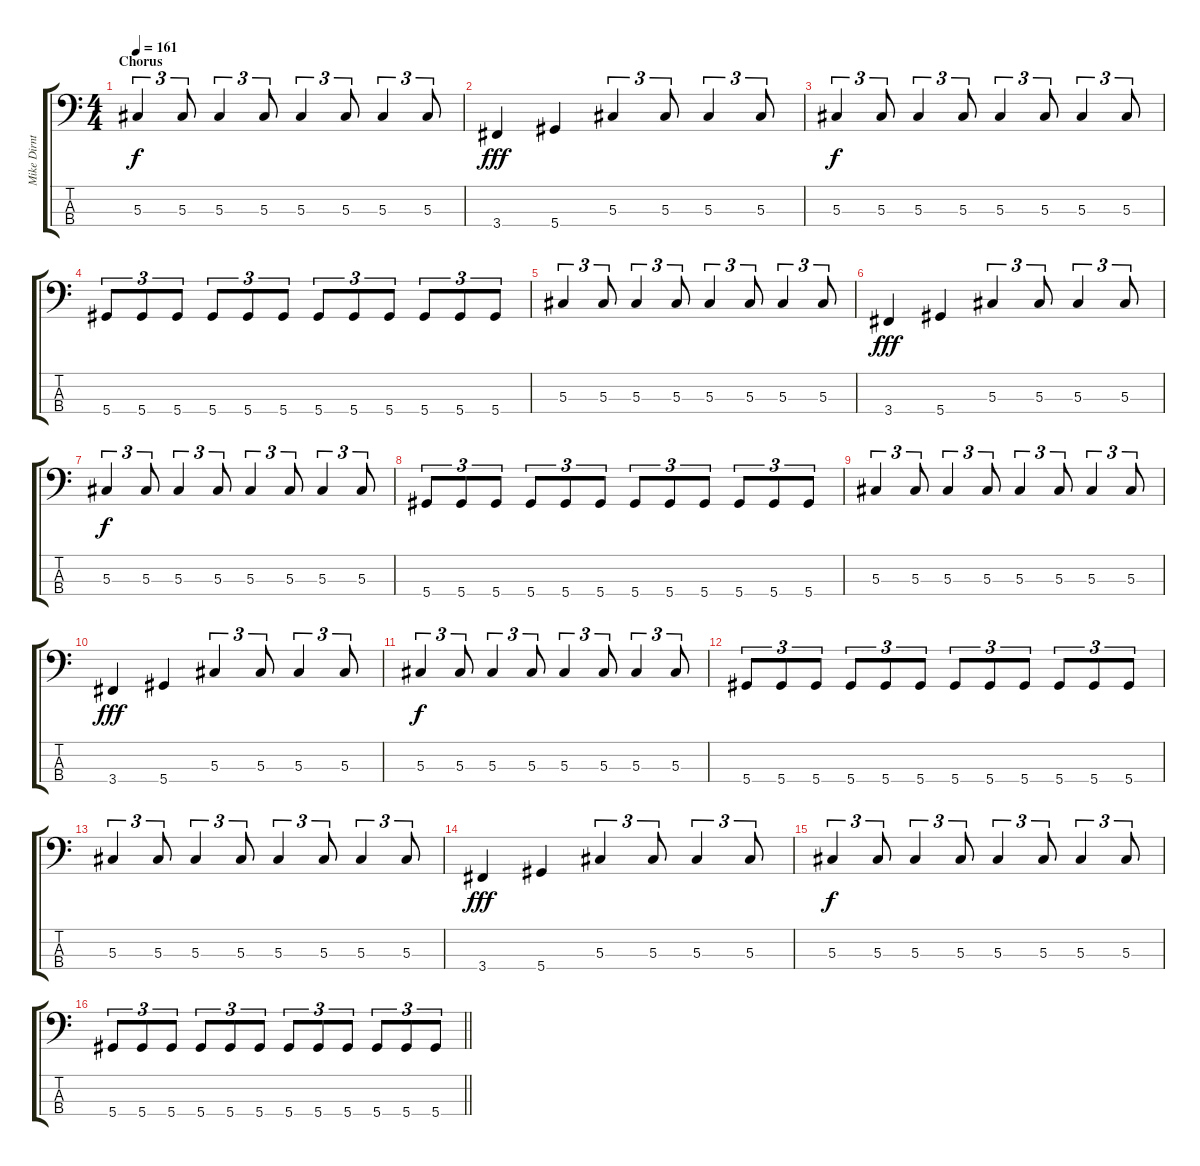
\track ("Mike Dirnt - Bass" "Mike Dirnt") {instrument electricbasspick}
\staff {score tabs}
\tuning (Gb2 Db2 Ab1 Eb1) {hide}
\ts (4 4)
\section ("" "Chorus")
\tempo 161
\clef f4
\ks c
5.3.4{tu (3 2) dy f} 5.3.8{tu (3 2)} 5.3.4{tu (3 2)} 5.3.8{tu (3 2)} 5.3.4{tu (3 2)} 5.3.8{tu (3 2)} 5.3.4{tu (3 2)} 5.3.8{tu (3 2)} |
3.4.4{dy fff} 5.4.4 5.3.4{tu (3 2)} 5.3.8{tu (3 2)} 5.3.4{tu (3 2)} 5.3.8{tu (3 2)} |
5.3.4{tu (3 2) dy f} 5.3.8{tu (3 2)} 5.3.4{tu (3 2)} 5.3.8{tu (3 2)} 5.3.4{tu (3 2)} 5.3.8{tu (3 2)} 5.3.4{tu (3 2)} 5.3.8{tu (3 2)} |
5.4.8{tu (3 2)} 5.4.8{tu (3 2)} 5.4.8{tu (3 2)} 5.4.8{tu (3 2)} 5.4.8{tu (3 2)} 5.4.8{tu (3 2)} 5.4.8{tu (3 2)} 5.4.8{tu (3 2)} 5.4.8{tu (3 2)} 5.4.8{tu (3 2)} 5.4.8{tu (3 2)} 5.4.8{tu (3 2)} |
5.3.4{tu (3 2)} 5.3.8{tu (3 2)} 5.3.4{tu (3 2)} 5.3.8{tu (3 2)} 5.3.4{tu (3 2)} 5.3.8{tu (3 2)} 5.3.4{tu (3 2)} 5.3.8{tu (3 2)} |
3.4.4{dy fff} 5.4.4 5.3.4{tu (3 2)} 5.3.8{tu (3 2)} 5.3.4{tu (3 2)} 5.3.8{tu (3 2)} |
5.3.4{tu (3 2) dy f} 5.3.8{tu (3 2)} 5.3.4{tu (3 2)} 5.3.8{tu (3 2)} 5.3.4{tu (3 2)} 5.3.8{tu (3 2)} 5.3.4{tu (3 2)} 5.3.8{tu (3 2)} |
5.4.8{tu (3 2)} 5.4.8{tu (3 2)} 5.4.8{tu (3 2)} 5.4.8{tu (3 2)} 5.4.8{tu (3 2)} 5.4.8{tu (3 2)} 5.4.8{tu (3 2)} 5.4.8{tu (3 2)} 5.4.8{tu (3 2)} 5.4.8{tu (3 2)} 5.4.8{tu (3 2)} 5.4.8{tu (3 2)} |
5.3.4{tu (3 2)} 5.3.8{tu (3 2)} 5.3.4{tu (3 2)} 5.3.8{tu (3 2)} 5.3.4{tu (3 2)} 5.3.8{tu (3 2)} 5.3.4{tu (3 2)} 5.3.8{tu (3 2)} |
3.4.4{dy fff} 5.4.4 5.3.4{tu (3 2)} 5.3.8{tu (3 2)} 5.3.4{tu (3 2)} 5.3.8{tu (3 2)} |
5.3.4{tu (3 2) dy f} 5.3.8{tu (3 2)} 5.3.4{tu (3 2)} 5.3.8{tu (3 2)} 5.3.4{tu (3 2)} 5.3.8{tu (3 2)} 5.3.4{tu (3 2)} 5.3.8{tu (3 2)} |
5.4.8{tu (3 2)} 5.4.8{tu (3 2)} 5.4.8{tu (3 2)} 5.4.8{tu (3 2)} 5.4.8{tu (3 2)} 5.4.8{tu (3 2)} 5.4.8{tu (3 2)} 5.4.8{tu (3 2)} 5.4.8{tu (3 2)} 5.4.8{tu (3 2)} 5.4.8{tu (3 2)} 5.4.8{tu (3 2)} |
5.3.4{tu (3 2)} 5.3.8{tu (3 2)} 5.3.4{tu (3 2)} 5.3.8{tu (3 2)} 5.3.4{tu (3 2)} 5.3.8{tu (3 2)} 5.3.4{tu (3 2)} 5.3.8{tu (3 2)} |
3.4.4{dy fff} 5.4.4 5.3.4{tu (3 2)} 5.3.8{tu (3 2)} 5.3.4{tu (3 2)} 5.3.8{tu (3 2)} |
5.3.4{tu (3 2) dy f} 5.3.8{tu (3 2)} 5.3.4{tu (3 2)} 5.3.8{tu (3 2)} 5.3.4{tu (3 2)} 5.3.8{tu (3 2)} 5.3.4{tu (3 2)} 5.3.8{tu (3 2)} |
\barLineRight lightlight
5.4.8{tu (3 2)} 5.4.8{tu (3 2)} 5.4.8{tu (3 2)} 5.4.8{tu (3 2)} 5.4.8{tu (3 2)} 5.4.8{tu (3 2)} 5.4.8{tu (3 2)} 5.4.8{tu (3 2)} 5.4.8{tu (3 2)} 5.4.8{tu (3 2)} 5.4.8{tu (3 2)} 5.4.8{tu (3 2)}
